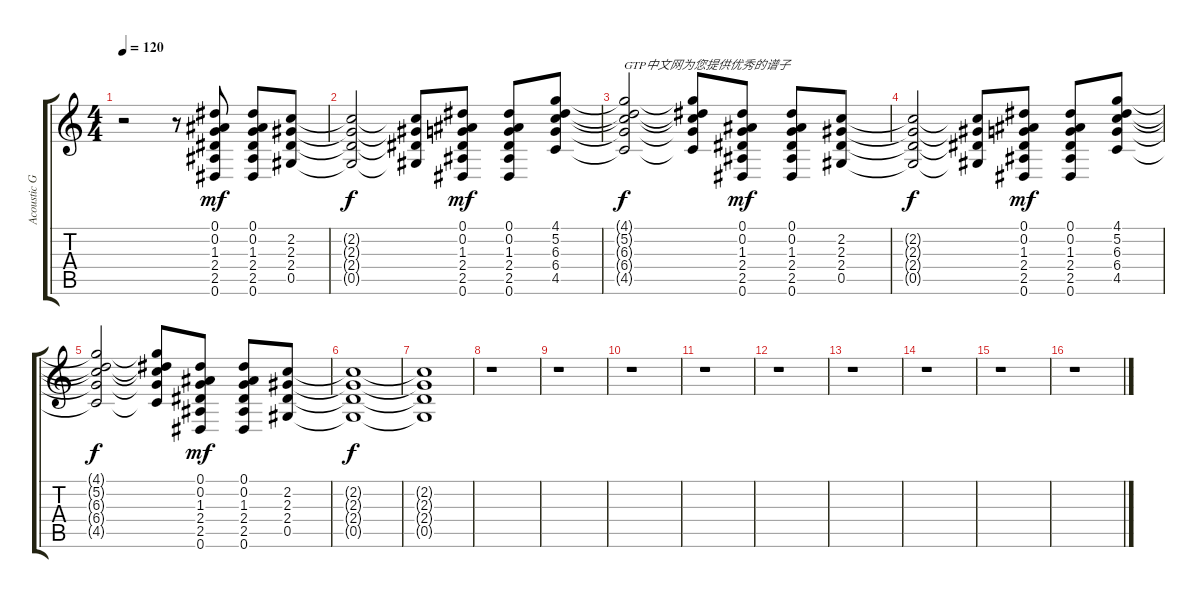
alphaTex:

\track ("Acoustic Guitar" "Acoustic G") {instrument acousticguitarsteel}
\staff {score tabs}
\tuning (Eb4 Bb3 Gb3 Db3 Ab2 Eb2) {hide}
\ts (4 4)
\tempo 120
\clef g2
\ks c
r.2{dy mf instrument acousticguitarsteel} r.8 (0.1 0.2 1.3 2.4 2.5 0.6).8 (0.1 0.2 1.3 2.4 2.5 0.6).8 (2.2 2.3 2.4 0.5).8 |
(2.2{t} 2.3{t} 2.4{t} 0.5{t}).2{dy f} (2.2{t} 2.3{t} 2.4{t} 0.5{t}).8 (0.1 0.2 1.3 2.4 2.5 0.6).8{dy mf} (0.1 0.2 1.3 2.4 2.5 0.6).8 (4.1 5.2 6.3 6.4 4.5).8 |
(4.1{t} 5.2{t} 6.3{t} 6.4{t} 4.5{t}).2{txt "GTP中文网为您提供优秀的谱子" dy f} (4.1{t} 5.2{t} 6.3{t} 6.4{t} 4.5{t}).8 (0.1 0.2 1.3 2.4 2.5 0.6).8{dy mf} (0.1 0.2 1.3 2.4 2.5 0.6).8 (2.2 2.3 2.4 0.5).8 |
(2.2{t} 2.3{t} 2.4{t} 0.5{t}).2{dy f} (2.2{t} 2.3{t} 2.4{t} 0.5{t}).8 (0.1 0.2 1.3 2.4 2.5 0.6).8{dy mf} (0.1 0.2 1.3 2.4 2.5 0.6).8 (4.1 5.2 6.3 6.4 4.5).8 |
(4.1{t} 5.2{t} 6.3{t} 6.4{t} 4.5{t}).2{dy f} (4.1{t} 5.2{t} 6.3{t} 6.4{t} 4.5{t}).8 (0.1 0.2 1.3 2.4 2.5 0.6).8{dy mf} (0.1 0.2 1.3 2.4 2.5 0.6).8 (2.2 2.3 2.4 0.5).8 |
(2.2{t} 2.3{t} 2.4{t} 0.5{t}).1{dy f} |
(2.2{t} 2.3{t} 2.4{t} 0.5{t}).1 |
r.1 |
r.1 |
r.1 |
r.1 |
r.1 |
r.1 |
r.1 |
r.1 |
r.1
